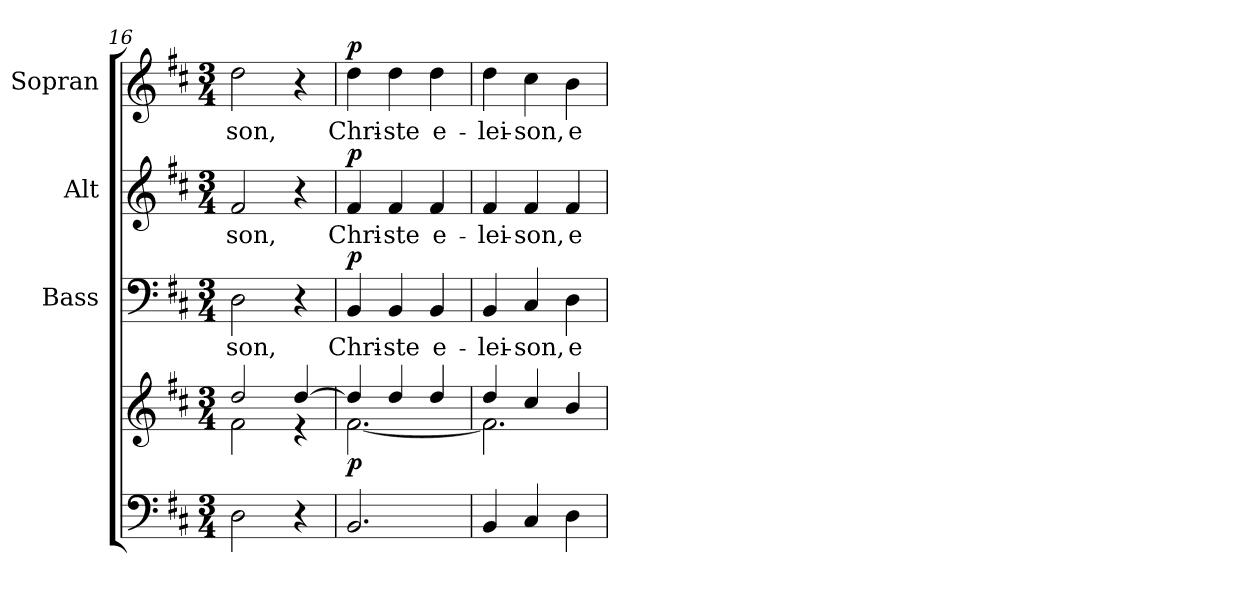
**kern	**kern	**dynam	**kern	**text	**dynam	**kern	**text	**dynam	**kern	**text	**dynam
*part4	*part4	*part4	*part3	*part3	*part3	*part2	*part2	*part2	*part1	*part1	*part1
*staff5	*staff4	*staff4/5	*staff3	*staff3	*staff3	*staff2	*staff2	*staff2	*staff1	*staff1	*staff1
*	*	*	*I"Bass	*	*	*I"Alt	*	*	*I"Sopran	*	*
*	*	*	*I'B.	*	*	*I'A.	*	*	*I'S.	*	*
*clefF4	*clefG2	*	*clefF4	*	*	*clefG2	*	*	*clefG2	*	*
*k[f#c#]	*k[f#c#]	*	*k[f#c#]	*	*	*k[f#c#]	*	*	*k[f#c#]	*	*
*D:	*D:	*	*D:	*	*	*D:	*	*	*D:	*	*
*M3/4	*M3/4	*	*M3/4	*	*	*M3/4	*	*	*M3/4	*	*
=16	=16	=16	=16	=16	=16	=16	=16	=16	=16	=16	=16
*	*^	*	*	*	*	*	*	*	*	*	*
!	!	!	!	!	!LO:LY:b	!	!	!LO:LY:b	!	!	!LO:LY:b	!
2D\	2dd/	2f#\	.	2D\	-son,	.	2f#/	-son,	.	2dd\	-son,	.
4r	[>4dd/	4rd	.	4r	.	.	4r	.	.	4r	.	.
=17	=17	=17	=17	=17	=17	=17	=17	=17	=17	=17	=17	=17
!	!	!	!LO:DY:b	!	!LO:LY:b	!LO:DY:a	!	!LO:LY:b	!LO:DY:a	!	!LO:LY:b	!LO:DY:a
2.BB/	4dd/]	[<2.f#\	p	4BB/	Chri-	p	4f#/	Chri-	p	4dd\	Chri-	p
!	!	!	!	!	!LO:LY:b	!	!	!LO:LY:b	!	!	!LO:LY:b	!
.	4dd/	.	.	4BB/	-ste	.	4f#/	-ste	.	4dd\	-ste	.
!	!	!	!	!	!LO:LY:b	!	!	!LO:LY:b	!	!	!LO:LY:b	!
.	4dd/	.	.	4BB/	e-	.	4f#/	e-	.	4dd\	e-	.
=18	=18	=18	=18	=18	=18	=18	=18	=18	=18	=18	=18	=18
!	!	!	!	!	!LO:LY:b	!	!	!LO:LY:b	!	!	!LO:LY:b	!
4BB/	4dd/	2.f#\]	.	4BB/	-lei-	.	4f#/	-lei-	.	4dd\	-lei-	.
!	!	!	!	!	!LO:LY:b	!	!	!LO:LY:b	!	!	!LO:LY:b	!
4C#/	4cc#/	.	.	4C#/	-son,	.	4f#/	-son,	.	4cc#\	-son,	.
!	!	!	!	!	!LO:LY:b	!	!	!LO:LY:b	!	!	!LO:LY:b	!
4D\	4b/	.	.	4D\	e-	.	4f#/	e-	.	4b\	e-	.
*	*v	*v	*	*	*	*	*	*	*	*	*	*
=	=	=	=	=	=	=	=	=	=	=	=
*-	*-	*-	*-	*-	*-	*-	*-	*-	*-	*-	*-
